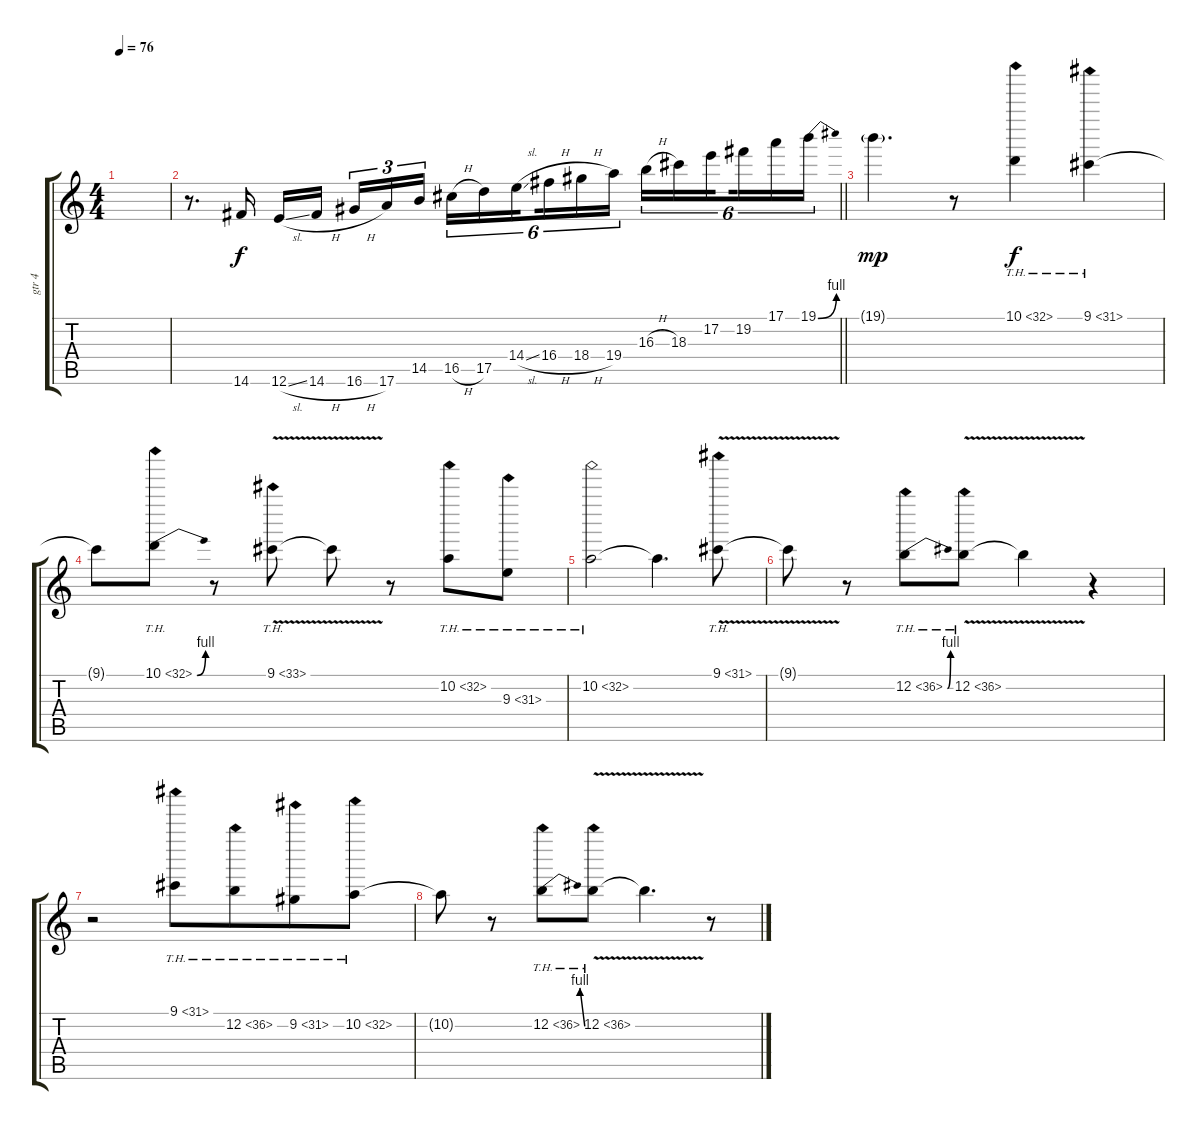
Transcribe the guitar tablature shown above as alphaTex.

\track ("gtr 4" "gtr 4") {instrument distortionguitar}
\staff {score tabs}
\tuning (E4 B3 G3 D3 A2 E2) {hide}
\ts (4 4)
\tempo 76
\clef g2
\ks c
|
\barLineRight lightlight
r.8{d} 14.6.16 12.6{sl}.16 14.6{h}.16{beam splitsecondary} 16.6{h}.16{tu (3 2)} 17.6.16{tu (3 2) beam merge} 14.5.16{tu (3 2)} 16.5{h}.16{tu (6 4)} 17.5.16{tu (6 4)} 14.4{sl}.16{tu (6 4) beam splitsecondary} 16.4{h}.16{tu (6 4)} 18.4{h}.16{tu (6 4)} 19.4.16{tu (6 4)} 16.3{h}.16{tu (6 4)} 18.3.16{tu (6 4)} 17.2.16{tu (6 4) beam splitsecondary} 19.2.16{tu (6 4)} 17.1.16{tu (6 4)} 19.1{be (bend 0 0 60 4)}.16{tu (6 4)} |
19.1{g}.4{d dy mp} r.8 10.1{th 22}.4{dy f} 9.1{th 22}.4 |
9.1{t}.8 10.1{be (bend 0 0 60 4) th 22}.8 r.8 9.1{th 24 v}.8 9.1{t}.8 r.8 10.2{th 22}.8 9.3{th 22}.8 |
10.2{th 22}.2 10.2{t}.4{d} 9.1{th 22 v}.8 |
9.1{t}.8 r.8 12.2{be (bend 0 0 60 4) th 24}.8 12.2{th 24 v}.8 12.2{t}.4 r.4 |
r.2 9.1{th 22}.8 12.2{th 24}.8{beam merge} 9.2{th 22}.8 10.2{th 22}.8 |
10.2{t}.8 r.8 12.2{be (bend 0 0 60 4) th 24}.8 12.2{th 24 v}.8 12.2{t}.4{d} r.8
